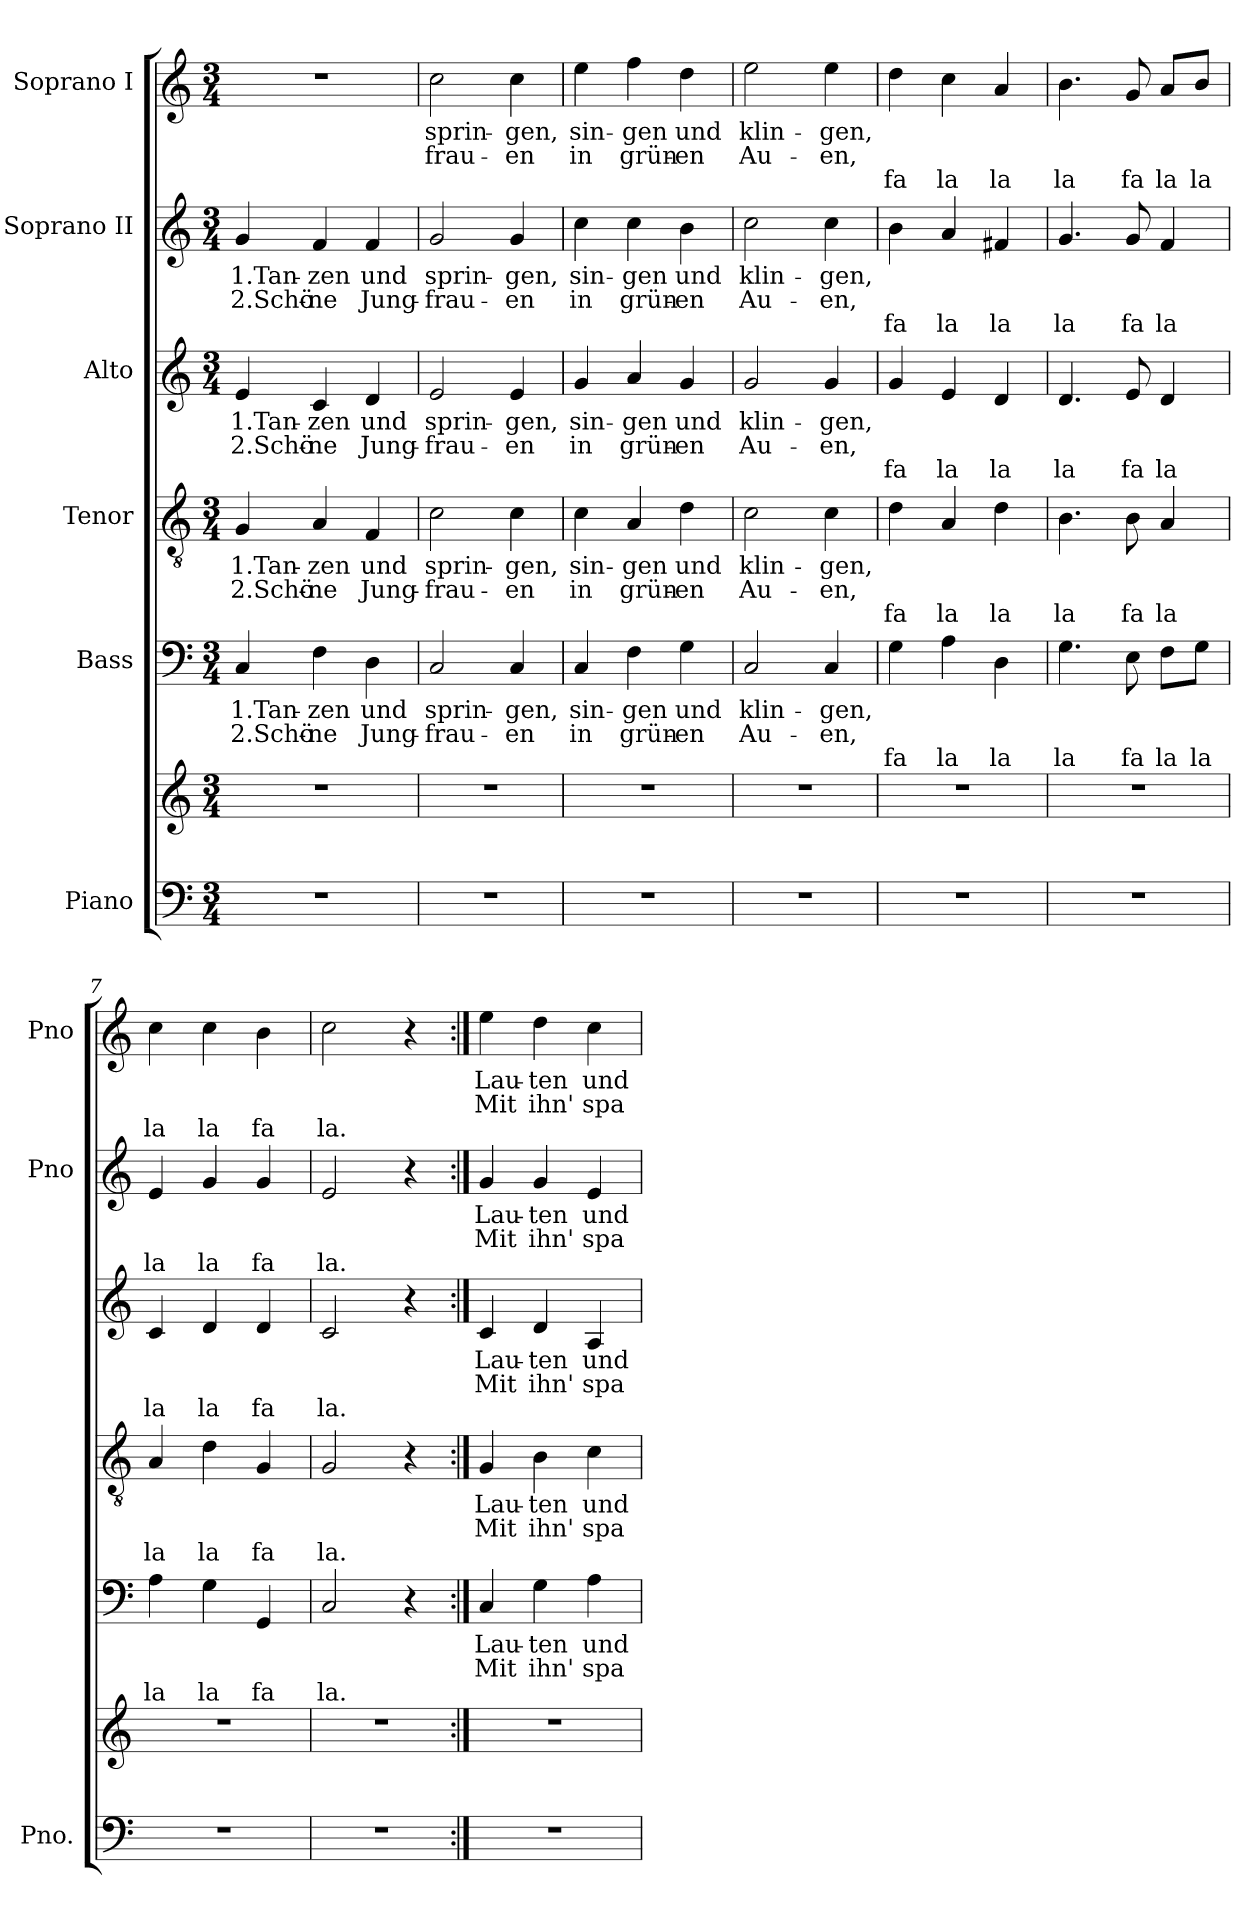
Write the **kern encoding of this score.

**kern	**kern	**kern	**text	**text	**text	**kern	**text	**text	**text	**kern	**text	**text	**text	**kern	**text	**text	**text	**kern	**text	**text	**text
*part6	*part6	*part5	*part5	*part5	*part5	*part4	*part4	*part4	*part4	*part3	*part3	*part3	*part3	*part2	*part2	*part2	*part2	*part1	*part1	*part1	*part1
*staff7	*staff6	*staff5	*staff5	*staff5	*staff5	*staff4	*staff4	*staff4	*staff4	*staff3	*staff3	*staff3	*staff3	*staff2	*staff2	*staff2	*staff2	*staff1	*staff1	*staff1	*staff1
*I"Piano	*	*I"Bass	*	*	*	*I"Tenor	*	*	*	*I"Alto	*	*	*	*I"Soprano II	*	*	*	*I"Soprano I	*	*	*
*I'Pno.	*	*	*	*	*	*	*	*	*	*	*	*	*	*I'Pno	*	*	*	*I'Pno	*	*	*
*clefF4	*clefG2	*clefF4	*	*	*	*clefGv2	*	*	*	*clefG2	*	*	*	*clefG2	*	*	*	*clefG2	*	*	*
*k[]	*k[]	*k[]	*	*	*	*k[]	*	*	*	*k[]	*	*	*	*k[]	*	*	*	*k[]	*	*	*
*C:	*C:	*C:	*	*	*	*C:	*	*	*	*C:	*	*	*	*C:	*	*	*	*C:	*	*	*
*M3/4	*M3/4	*M3/4	*	*	*	*M3/4	*	*	*	*M3/4	*	*	*	*M3/4	*	*	*	*M3/4	*	*	*
=1	=1	=1	=1	=1	=1	=1	=1	=1	=1	=1	=1	=1	=1	=1	=1	=1	=1	=1	=1	=1	=1
2.r	2.r	4C/	1.Tan-	2.Schö-	.	4G/	1.Tan-	2.Schö-	.	4e/	1.Tan-	2.Schö-	.	4g/	1.Tan-	2.Schö-	.	2.r	.	.	.
.	.	4F\	-zen	-ne	.	4A/	-zen	-ne	.	4c/	-zen	-ne	.	4f/	-zen	-ne	.	.	.	.	.
.	.	4D\	und	Jung-	.	4F/	und	Jung-	.	4d/	und	Jung-	.	4f/	und	Jung-	.	.	.	.	.
=2	=2	=2	=2	=2	=2	=2	=2	=2	=2	=2	=2	=2	=2	=2	=2	=2	=2	=2	=2	=2	=2
2.r	2.r	2C/	sprin-	-frau-	.	2c\	sprin-	-frau-	.	2e/	sprin-	-frau-	.	2g/	sprin-	-frau-	.	2cc\	sprin-	frau-	.
.	.	4C/	-gen,	-en	.	4c\	-gen,	-en	.	4e/	-gen,	-en	.	4g/	-gen,	-en	.	4cc\	-gen,	-en	.
=3	=3	=3	=3	=3	=3	=3	=3	=3	=3	=3	=3	=3	=3	=3	=3	=3	=3	=3	=3	=3	=3
2.r	2.r	4C/	sin-	in	.	4c\	sin-	in	.	4g/	sin-	in	.	4cc\	sin-	in	.	4ee\	sin-	in	.
.	.	4F\	-gen	grün-	.	4A/	-gen	grün-	.	4a/	-gen	grün-	.	4cc\	-gen	grün-	.	4ff\	-gen	grün-	.
.	.	4G\	und	-en	.	4d\	und	-en	.	4g/	und	-en	.	4b\	und	-en	.	4dd\	und	-en	.
=4	=4	=4	=4	=4	=4	=4	=4	=4	=4	=4	=4	=4	=4	=4	=4	=4	=4	=4	=4	=4	=4
2.r	2.r	2C/	klin-	Au-	.	2c\	klin-	Au-	.	2g/	klin-	Au-	.	2cc\	klin-	Au-	.	2ee\	klin-	Au-	.
.	.	4C/	-gen,	-en,	.	4c\	-gen,	-en,	.	4g/	-gen,	-en,	.	4cc\	-gen,	-en,	.	4ee\	-gen,	-en,	.
=5	=5	=5	=5	=5	=5	=5	=5	=5	=5	=5	=5	=5	=5	=5	=5	=5	=5	=5	=5	=5	=5
2.r	2.r	4G\	.	.	fa	4d\	.	.	fa	4g/	.	.	fa	4b\	.	.	fa	4dd\	.	.	fa
.	.	4A\	.	.	la	4A/	.	.	la	4e/	.	.	la	4a/	.	.	la	4cc\	.	.	la
.	.	4D\	.	.	la	4d\	.	.	la	4d/	.	.	la	4f#X/	.	.	la	4a/	.	.	la
=6	=6	=6	=6	=6	=6	=6	=6	=6	=6	=6	=6	=6	=6	=6	=6	=6	=6	=6	=6	=6	=6
2.r	2.r	4.G\	.	.	la	4.B\	.	.	la	4.d/	.	.	la	4.g/	.	.	la	4.b\	.	.	la
.	.	8E\	.	.	fa	8B\	.	.	fa	8e/	.	.	fa	8g/	.	.	fa	8g/	.	.	fa
.	.	8F\L	.	.	la	4A/	.	.	la	4d/	.	.	la	4f/	.	.	la	8a/L	.	.	la
.	.	8G\J	.	.	la	.	.	.	.	.	.	.	.	.	.	.	.	8b/J	.	.	la
!!LO:LB:g=z
=7	=7	=7	=7	=7	=7	=7	=7	=7	=7	=7	=7	=7	=7	=7	=7	=7	=7	=7	=7	=7	=7
2.r	2.r	4A\	.	.	la	4A/	.	.	la	4c/	.	.	la	4e/	.	.	la	4cc\	.	.	la
.	.	4G\	.	.	la	4d\	.	.	la	4d/	.	.	la	4g/	.	.	la	4cc\	.	.	la
.	.	4GG/	.	.	fa	4G/	.	.	fa	4d/	.	.	fa	4g/	.	.	fa	4b\	.	.	fa
=8	=8	=8	=8	=8	=8	=8	=8	=8	=8	=8	=8	=8	=8	=8	=8	=8	=8	=8	=8	=8	=8
2.r	2.r	2C/	.	.	la.	2G/	.	.	la.	2c/	.	.	la.	2e/	.	.	la.	2cc\	.	.	la.
.	.	4r	.	.	.	4r	.	.	.	4r	.	.	.	4r	.	.	.	4r	.	.	.
=9:|!	=9:|!	=9:|!	=9:|!	=9:|!	=9:|!	=9:|!	=9:|!	=9:|!	=9:|!	=9:|!	=9:|!	=9:|!	=9:|!	=9:|!	=9:|!	=9:|!	=9:|!	=9:|!	=9:|!	=9:|!	=9:|!
2.r	2.r	4C/	Lau-	Mit	.	4G/	Lau-	Mit	.	4c/	Lau-	Mit	.	4g/	Lau-	Mit	.	4ee\	Lau-	Mit	.
.	.	4G\	-ten	ihn'	.	4B\	-ten	ihn'	.	4d/	-ten	ihn'	.	4g/	-ten	ihn'	.	4dd\	-ten	ihn'	.
.	.	4A\	und	spa-	.	4c\	und	spa-	.	4A/	und	spa-	.	4e/	und	spa-	.	4cc\	und	spa-	.
=	=	=	=	=	=	=	=	=	=	=	=	=	=	=	=	=	=	=	=	=	=
*-	*-	*-	*-	*-	*-	*-	*-	*-	*-	*-	*-	*-	*-	*-	*-	*-	*-	*-	*-	*-	*-
